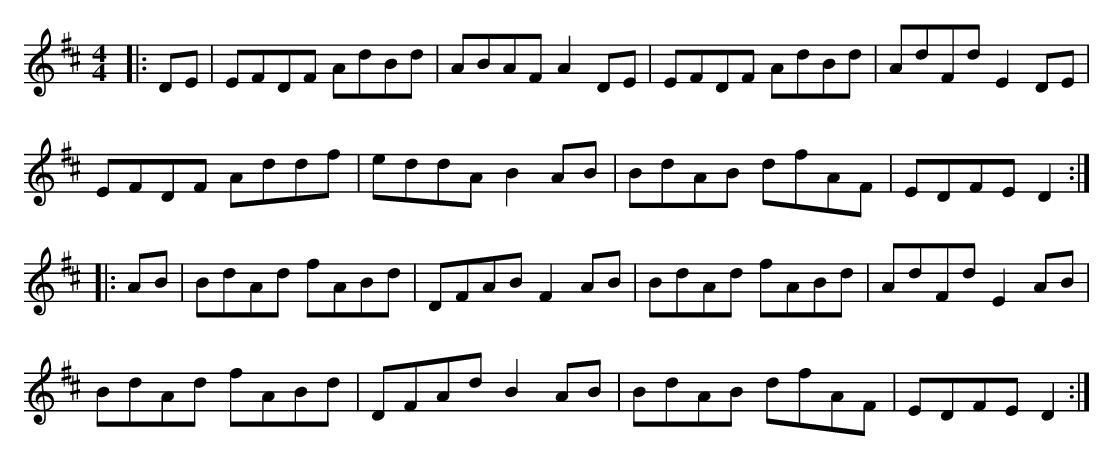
X:1
M:4/4
K:D
|:DE|EFDF AdBd|ABAF A2 DE|EFDF AdBd|AdFd E2 DE|
EFDF Addf|eddA B2 AB|BdAB dfAF|EDFE D2:|
|:AB|BdAd fABd|DFAB F2 AB|BdAd fABd|AdFd E2 AB|
BdAd fABd|DFAd B2 AB|BdAB dfAF|EDFE D2:|
